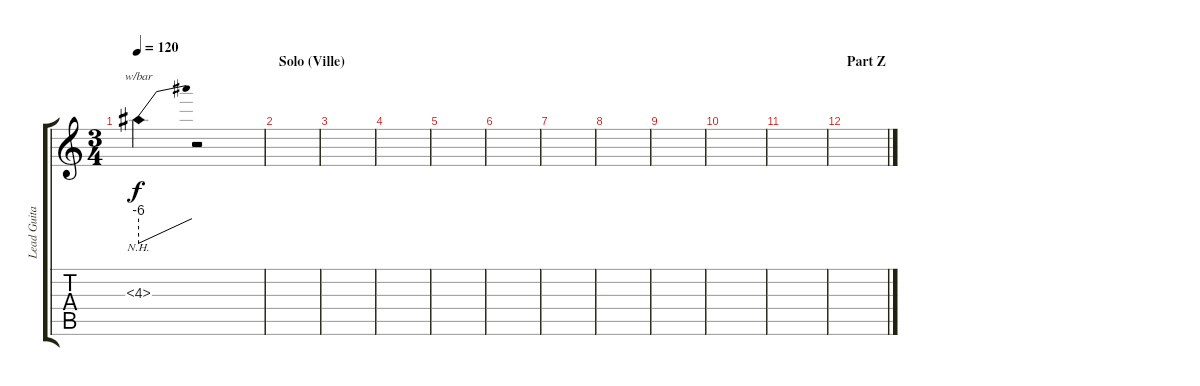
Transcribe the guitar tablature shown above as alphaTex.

\track ("Lead Guitar 1 (Janne)" "Lead Guita") {instrument distortionguitar}
\staff {score tabs}
\tuning (Eb4 Bb3 Gb3 Db3 Ab2 Eb2) {hide}
\ts (3 4)
\tempo 120
\clef g2
\ks c
4.3{nh}.4{tbe (dive default 0 -24 60 0) dy f} r.2 |
\section ("" "Solo (Ville)")
|
|
|
|
|
|
|
|
|
|
\section ("" "Part Z")
